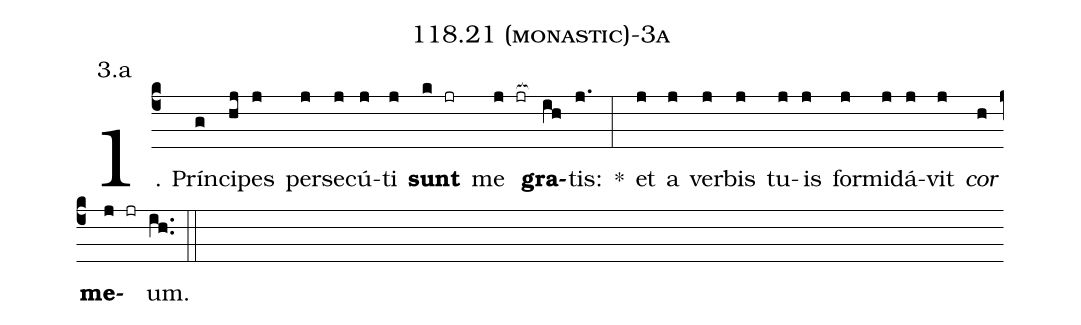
name: 118.21 (monastic)-3a;
annotation: 3.a;
%%
(c4)1. Prín(g)ci(hj)pes(j) per(j)se(j)cú(j)ti(j) <b>sunt</b>(k jr) me(j jr[ocb:1{]) <b>gra</b>(ih[ocb:0}])tis:(j.) *(:) et(j) a(j) ver(j)bis(j) tu(j)is(j) for(j)mi(j)dá(j)vit(j) <i>cor</i>(h) <b>me</b>(j jr)um.(ih..) (::)
